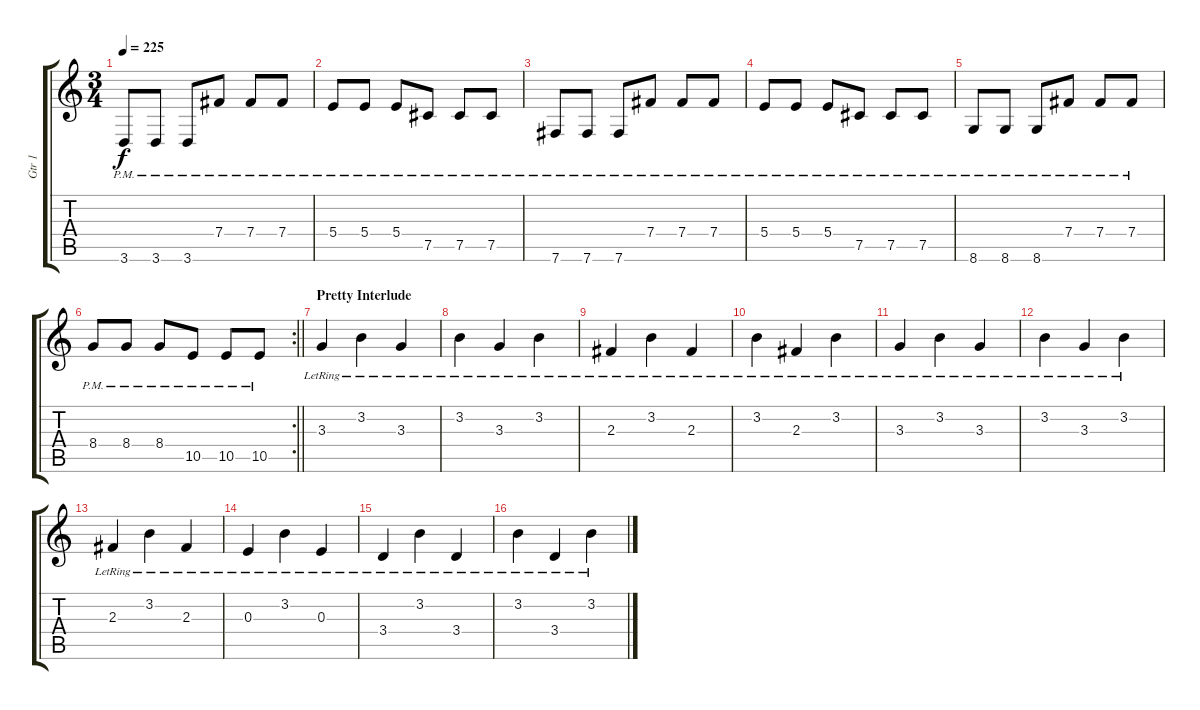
\track ("Gtr 1" "Gtr 1") {instrument distortionguitar}
\staff {score tabs}
\tuning (Db4 Ab3 E3 B2 Gb2 B1) {hide}
\ts (3 4)
\tempo 225
\clef g2
\ks c
3.6{pm}.8{dy f} 3.6{pm}.8 3.6{pm}.8 7.4{pm}.8 7.4{pm}.8 7.4{pm}.8 |
5.4{pm}.8 5.4{pm}.8 5.4{pm}.8 7.5{pm}.8 7.5{pm}.8 7.5{pm}.8 |
7.6{pm}.8 7.6{pm}.8 7.6{pm}.8 7.4{pm}.8 7.4{pm}.8 7.4{pm}.8 |
5.4{pm}.8 5.4{pm}.8 5.4{pm}.8 7.5{pm}.8 7.5{pm}.8 7.5{pm}.8 |
8.6{pm}.8 8.6{pm}.8 8.6{pm}.8 7.4{pm}.8 7.4{pm}.8 7.4{pm}.8 |
\rc 2
\barLineRight lightlight
8.4{pm}.8 8.4{pm}.8 8.4{pm}.8 10.5{pm}.8 10.5{pm}.8 10.5{pm}.8 |
\section ("" "Pretty Interlude")
3.3{lr}.4{instrument electricguitarclean} 3.2{lr}.4 3.3{lr}.4 |
3.2{lr}.4 3.3{lr}.4 3.2{lr}.4 |
2.3{lr}.4 3.2{lr}.4 2.3{lr}.4 |
3.2{lr}.4 2.3{lr}.4 3.2{lr}.4 |
3.3{lr}.4 3.2{lr}.4 3.3{lr}.4 |
3.2{lr}.4 3.3{lr}.4 3.2{lr}.4 |
2.3{lr}.4 3.2{lr}.4 2.3{lr}.4 |
0.3{lr}.4 3.2{lr}.4 0.3{lr}.4 |
3.4{lr}.4 3.2{lr}.4 3.4{lr}.4 |
3.2{lr}.4 3.4{lr}.4 3.2{lr}.4
